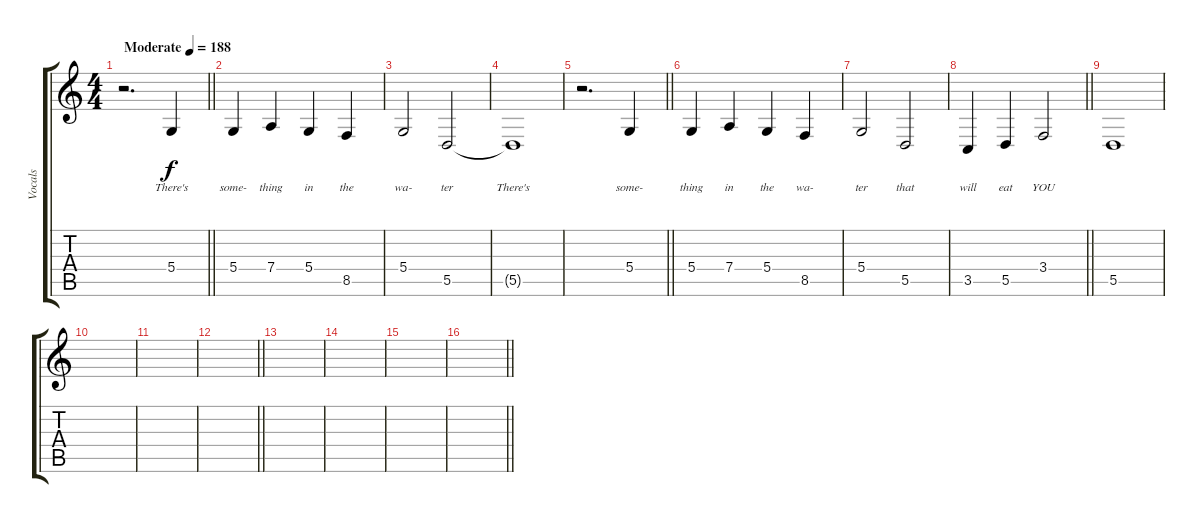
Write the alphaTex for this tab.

\track ("Vocals" "Vocals") {instrument voiceoohs}
\staff {score tabs}
\tuning (E4 B3 G3 D3 A2 D2) {hide}
\ts (4 4)
\tempo (188 "Moderate")
\clef g2
\barLineRight lightlight
\ks c
r.2{d dy f instrument voiceoohs} 5.4.4{lyrics (0 "There's") lyrics (1 "") lyrics (2 "") lyrics (3 "") lyrics (4 "")} |
5.4.4{lyrics (0 "some-") lyrics (1 "") lyrics (2 "") lyrics (3 "") lyrics (4 "")} 7.4.4{lyrics (0 "thing") lyrics (1 "") lyrics (2 "") lyrics (3 "") lyrics (4 "")} 5.4.4{lyrics (0 "in") lyrics (1 "") lyrics (2 "") lyrics (3 "") lyrics (4 "")} 8.5.4{lyrics (0 "the") lyrics (1 "") lyrics (2 "") lyrics (3 "") lyrics (4 "")} |
5.4.2{lyrics (0 "wa-") lyrics (1 "") lyrics (2 "") lyrics (3 "") lyrics (4 "")} 5.5.2{lyrics (0 "ter") lyrics (1 "") lyrics (2 "") lyrics (3 "") lyrics (4 "")} |
5.5{t}.1{lyrics (0 "There's") lyrics (1 "") lyrics (2 "") lyrics (3 "") lyrics (4 "")} |
\barLineRight lightlight
r.2{d} 5.4.4{lyrics (0 "some-") lyrics (1 "") lyrics (2 "") lyrics (3 "") lyrics (4 "")} |
5.4.4{lyrics (0 "thing") lyrics (1 "") lyrics (2 "") lyrics (3 "") lyrics (4 "")} 7.4.4{lyrics (0 "in") lyrics (1 "") lyrics (2 "") lyrics (3 "") lyrics (4 "")} 5.4.4{lyrics (0 "the") lyrics (1 "") lyrics (2 "") lyrics (3 "") lyrics (4 "")} 8.5.4{lyrics (0 "wa-") lyrics (1 "") lyrics (2 "") lyrics (3 "") lyrics (4 "")} |
5.4.2{lyrics (0 "ter") lyrics (1 "") lyrics (2 "") lyrics (3 "") lyrics (4 "")} 5.5.2{lyrics (0 "that") lyrics (1 "") lyrics (2 "") lyrics (3 "") lyrics (4 "")} |
\barLineRight lightlight
3.5.4{lyrics (0 "will") lyrics (1 "") lyrics (2 "") lyrics (3 "") lyrics (4 "")} 5.5.4{lyrics (0 "eat") lyrics (1 "") lyrics (2 "") lyrics (3 "") lyrics (4 "")} 3.4.2{lyrics (0 "YOU") lyrics (1 "") lyrics (2 "") lyrics (3 "") lyrics (4 "")} |
\section ("" "")
5.5.1 |
|
|
\barLineRight lightlight
|
|
|
|
\barLineRight lightlight
